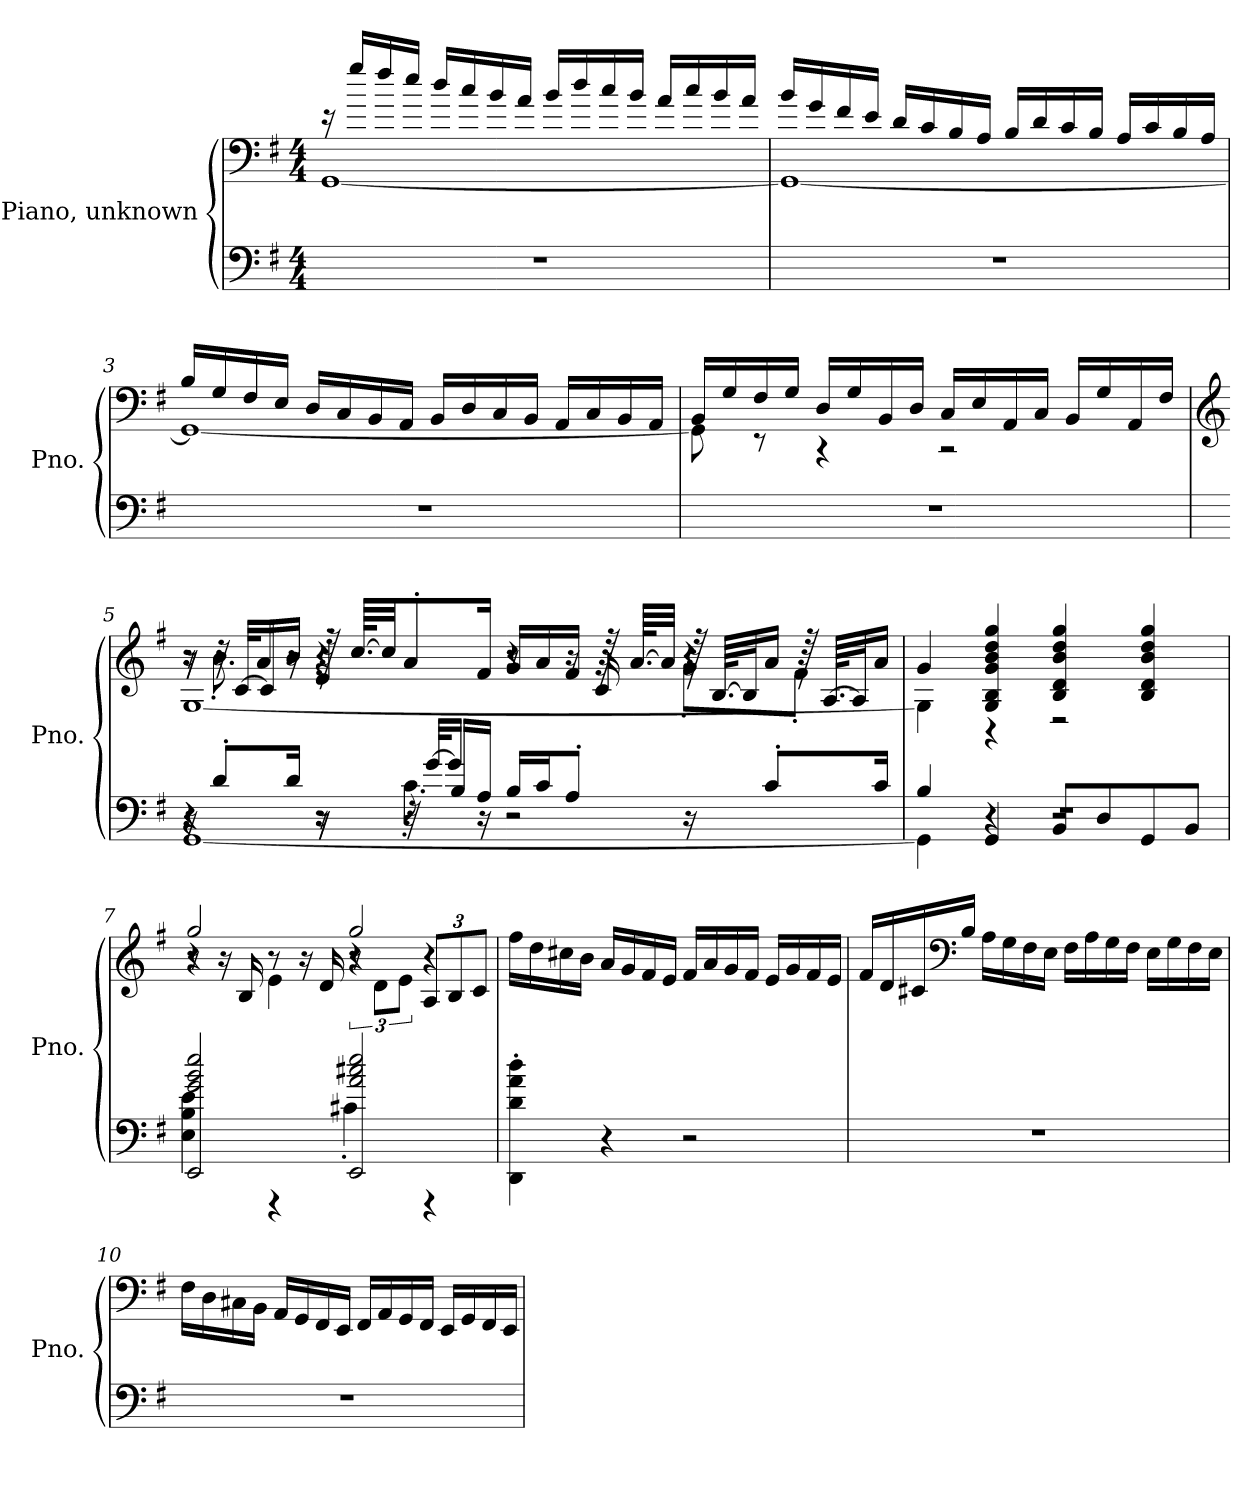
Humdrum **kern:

**kern	**kern
*part1	*part1
*staff2	*staff1
*I"Piano, unknown	*
*I'Pno.	*
*clefF4	*clefF4
*k[f#]	*k[f#]
*M4/4	*M4/4
*MM120	*MM120
=1	=1
*	*^
1r	16r	[1GG
.	16gg/LL	.
.	16ff#/	.
.	16ee/JJ	.
.	16dd/LL	.
.	16cc/	.
.	16b/	.
.	16a/JJ	.
.	16b/LL	.
.	16dd/	.
.	16cc/	.
.	16b/JJ	.
.	16a/LL	.
.	16cc/	.
.	16b/	.
.	16a/JJ	.
=2	=2	=2
1r	16b/LL	1GG_
.	16g/	.
.	16f#/	.
.	16e/JJ	.
.	16d/LL	.
.	16c/	.
.	16B/	.
.	16A/JJ	.
.	16B/LL	.
.	16d/	.
.	16c/	.
.	16B/JJ	.
.	16A/LL	.
.	16c/	.
.	16B/	.
.	16A/JJ	.
!!LO:LB:g=z	!!
=3	=3	=3
1r	16B/LL	1GG_
.	16G/	.
.	16F#/	.
.	16E/JJ	.
.	16D/LL	.
.	16C/	.
.	16BB/	.
.	16AA/JJ	.
.	16BB/LL	.
.	16D/	.
.	16C/	.
.	16BB/JJ	.
.	16AA/LL	.
.	16C/	.
.	16BB/	.
.	16AA/JJ	.
=4	=4	=4
1r	16BB/LL	8GG\]
.	16G/	.
.	16F#/	8r
.	16G/JJ	.
.	16D/LL	4r
.	16G/	.
.	16BB/	.
.	16D/JJ	.
.	16C/LL	2r
.	16E/	.
.	16AA/	.
.	16C/JJ	.
.	16BB/LL	.
.	16G/	.
.	16AA/	.
.	16F#/JJ	.
*	*v	*v
!!LO:LB:g=z
=5	=5
*	*clefG2
*^	*^
*	*^	*	*^
*	*	*^	*	*	*^
4r	4r	16r	[1GG	8r	16r	16r	[1G
.	.	8d'/L	.	.	8.b'\	32r	.
.	.	.	.	.	.	[32c/KLL	.
.	.	.	.	16a/LL	.	16c/JJ]	.
.	.	16d/Jk	.	16b/JJ	.	16r	.
16r	16r	8r	.	128r	4r	4e'/	.
.	.	.	.	[64.cc/KLLL	.	.	.
.	.	.	.	32cc/JJ]	.	.	.
32r	8.c'\	.	.	8a'/	.	.	.
[32g/KLL	.	.	.	.	.	.	.
16g/JJ]	.	16B/LL	.	.	.	.	.
16r	.	16A/JJ	.	16f#/Jk	.	.	.
2r	2r	16B/LL	.	16g/LL	4r	8r	.
.	.	16c/J	.	16a/	.	.	.
.	.	8A'/J	.	16f#/JJ	.	16r	.
.	.	.	.	128r	.	16c/	.
.	.	.	.	[64.a/KLLL	.	.	.
.	.	.	.	32a/JJJ]	.	.	.
.	.	16r	.	128r	8g'\L	4r	.
.	.	.	.	[64.B/KLLL	.	.	.
.	.	.	.	32B/J]	.	.	.
.	.	8c'/L	.	16a/JJ	.	.	.
.	.	.	.	128r	8f#'\J	.	.
.	.	.	.	[64.A/KLLL	.	.	.
.	.	.	.	32A/J]	.	.	.
.	.	16c/Jk	.	16a/JJ	.	.	.
*	*	*v	*v	*	*	*	*
*	*	*	*	*v	*v	*v
=6	=6	=6	=6	=6
1r	4B/	4GG\]	4g/	4G\]
.	4GG/	4r	4G/ 4B/ 4g/ 4b/ 4dd/ 4gg/	4r
.	8BB/L	2r	4B/ 4d/ 4b/ 4dd/ 4gg/	2r
.	8D/	.	.	.
.	8GG/	.	4B/ 4d/ 4b/ 4dd/ 4gg/	.
.	8BB/J	.	.	.
*	*v	*v	*	*
!!LO:LB:g=z
=7	=7	=7	=7
*	*	*	*^
2EE/ 2g/ 2b/ 2ee/	4E\ 4B\ 4e\	2gg/	4r	8r
.	.	.	.	16r
.	.	.	.	16B/
.	4r	.	4e\	8r
.	.	.	.	16r
.	.	.	.	16d/
2EE/ 2a/ 2cc#X/ 2ee/	4c#X'\	2gg/	12r	4r
.	.	.	12d\L	.
.	.	.	12e\J	.
*	*	*	*	*Xbrackettup
.	4r	.	4r	12A/L
.	.	.	.	12B/
.	.	.	.	12c/J
*v	*v	*	*	*
*	*v	*v	*v
=8	=8
4DD\' 4d\' 4a\' 4dd\'	16ff#\LL
.	16dd\
.	16cc#X\
.	16b\JJ
4r	16a/LL
.	16g/
.	16f#/
.	16e/JJ
2r	16f#/LL
.	16a/
.	16g/
.	16f#/JJ
.	16e/LL
.	16g/
.	16f#/
.	16e/JJ
!!LO:LB:g=z
=9	=9
1r	16f#/LL
.	16d/
.	16c#X/
*	*clefF4
.	16B/JJ
.	16A\LL
.	16G\
.	16F#\
.	16E\JJ
.	16F#\LL
.	16A\
.	16G\
.	16F#\JJ
.	16E\LL
.	16G\
.	16F#\
.	16E\JJ
=10	=10
1r	16F#\LL
.	16D\
.	16C#X\
.	16BB\JJ
.	16AA/LL
.	16GG/
.	16FF#/
.	16EE/JJ
.	16FF#/LL
.	16AA/
.	16GG/
.	16FF#/JJ
.	16EE/LL
.	16GG/
.	16FF#/
.	16EE/JJ
=	=
*-	*-
